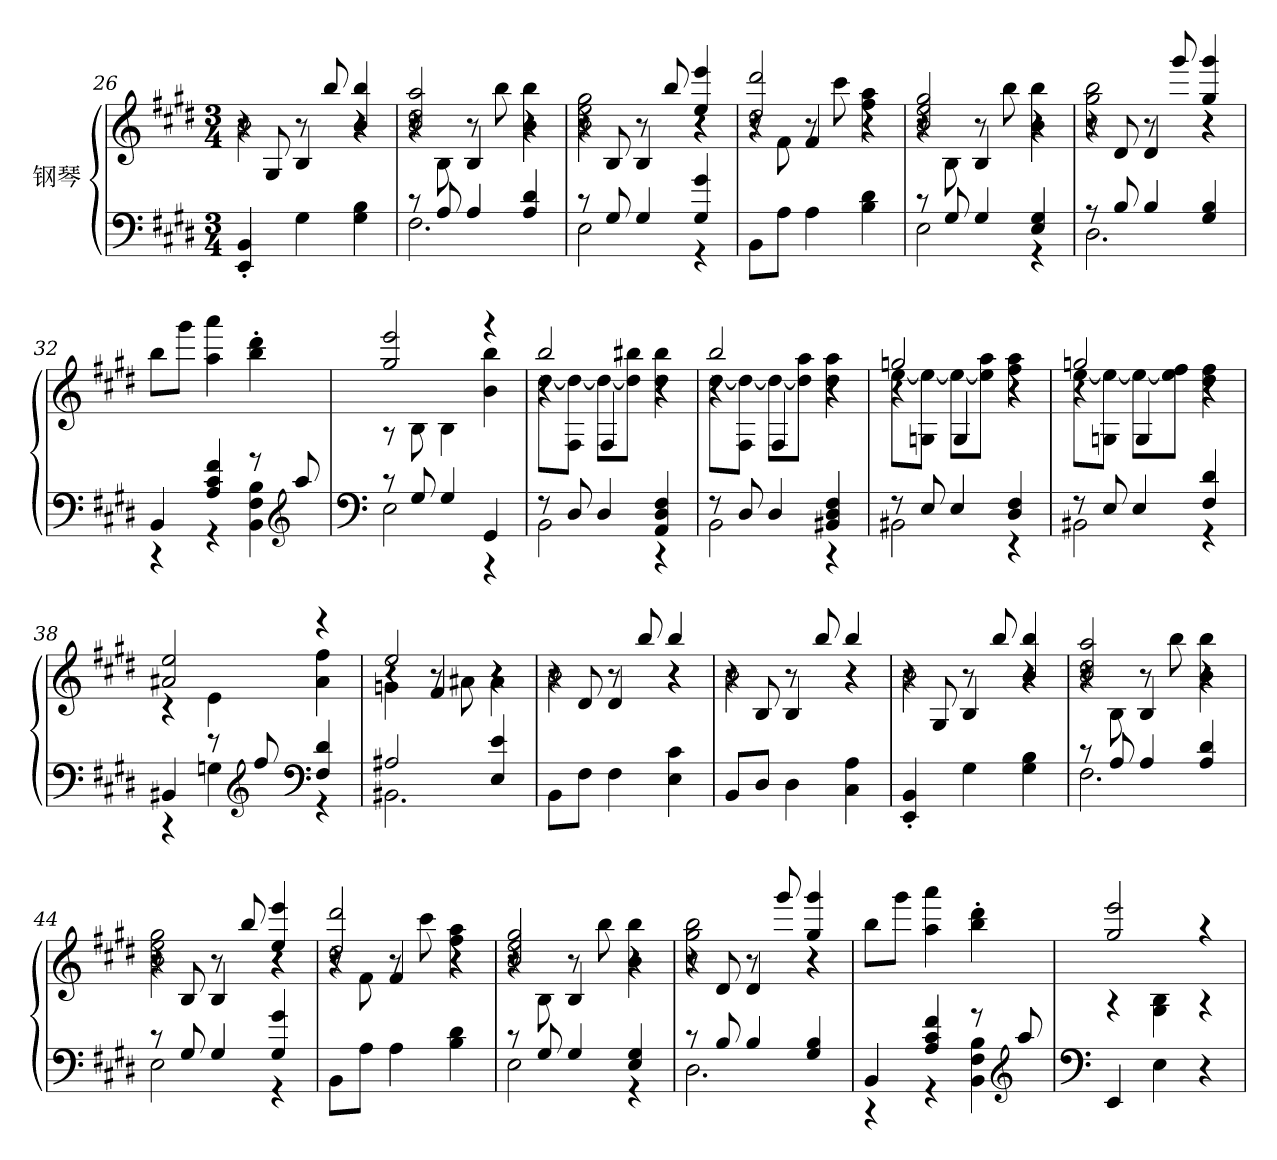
**kern	**kern
*part1	*part1
*staff2	*staff1
*I"钢琴	*
*clefF4	*clefG2
*k[f#c#g#d#]	*k[f#c#g#d#]
*M3/4	*M3/4
*MM120	*MM120
=26	=26
*	*^
*	*	*^
4EE/' 4BB/'	8r	2b\	4r
.	8G#/	.	.
4G#\	8r	.	4B/
*	*MM117	*	*
.	8bb/	.	.
4G#\ 4B\	4b/ 4bb/	4r	4r
!!LO:LB:g=z	!!	!!
=27	=27	=27	=27
*	*MM120	*	*
*^	*	*	*
8r	2.F#\	2b/ 2dd#/ 2aa/	8r	4r
8A/	.	.	8B\	.
4A/	.	.	8r	4B/
*	*	*MM117	*	*
.	.	.	8bb\	.
4A/ 4d#/	.	4r	4b\ 4bb\	4r
=28	=28	=28	=28	=28
*	*	*MM120	*	*
8r	2E\	8r	2b\ 2ee\ 2gg#\	4r
8G#/	.	8B/	.	.
4G#/	.	8r	.	4B/
*	*	*MM117	*	*
.	.	8bb/	.	.
4G#/ 4g#/	4r	4ee/ 4eee/	4r	4r
*v	*v	*	*	*
=29	=29	=29	=29
*	*MM120	*	*
8BB\L	2dd#/ 2ddd#/	8r	4r
8A\J	.	8f#\	.
4A\	.	8r	4f#/
*	*MM117	*	*
.	.	8ccc#\	.
4B\ 4d#\	4r	4ff#\ 4aa\	4r
=30	=30	=30	=30
*	*MM120	*	*
*^	*	*	*
8r	2E\	2b/ 2ee/ 2gg#/	8r	4r
8G#/	.	.	8B\	.
4G#/	.	.	8r	4B/
*	*	*MM117	*	*
.	.	.	8bb\	.
4E/ 4G#/	4r	4r	4b\ 4bb\	4r
=31	=31	=31	=31	=31
*	*	*MM120	*	*
8r	2.D#\	8r	2gg#\ 2bb\	4r
8B/	.	8d#/	.	.
4B/	.	8r	.	4d#/
*	*	*MM117	*	*
.	.	8ggg#/	.	.
4G#/ 4B/	.	4gg#/ 4ggg#/	4r	4r
*	*	*v	*v	*v
!!LO:PB:g=z
=32	=32	=32
4BB/	4r	8bb\L
.	.	8ggg#\J
4A/ 4c#/ 4f#/	4r	4aa\ 4aaa\
8r	4BB\ 4F#\ 4B\	4bb\' 4ddd#\'
*clefG2	*	*
8aa/	.	.
=33	=33	=33
*clefF4	*	*
*	*	*^
8r	2E\	2gg#/ 2eee/	8r
8G#/	.	.	8B\
4G#/	.	.	4B\
4GG#/	4r	4r	4b\ 4bb\
*	*	*v	*v
=34	=34	=34
*	*	*MM116
*	*	*^
*	*	*	*^
8r	2BB\	2bb/	[8dd#\L	4r
8D#/	.	.	8F#\ 8dd#\_J	.
4D#/	.	.	8dd#\L_	4F#/
.	.	.	8dd#\] 8bb#X\J	.
4AA/ 4D#/ 4F#/	4r	4r	4dd#\ 4bb#\	4r
=35	=35	=35	=35	=35
8r	2BB\	2bb/	[8dd#\L	4r
8D#/	.	.	8F#\ 8dd#\_J	.
4D#/	.	.	8dd#\L_	4F#/
.	.	.	8dd#\] 8aa\J	.
4BB#X/ 4D#/ 4F#/	4r	4r	4dd#\ 4aa\	4r
=36	=36	=36	=36	=36
8r	2BB#X\	2ggn/	[8ee\L	4r
8E/	.	.	8Gn\ 8ee\_J	.
4E/	.	.	8ee\L_	4G/
.	.	.	8ee\] 8aa\J	.
4D#/ 4F#/	4r	4r	4ff#\ 4aa\	4r
!!LO:LB:g=z	!!	!!
=37	=37	=37	=37	=37
8r	2BB#X\	2ggn/	[8ee\L	4r
8E/	.	.	8Gn\ 8ee\_J	.
4E/	.	.	8ee\L_	4G/
.	.	.	8ee\] 8ff#\J	.
4F#/ 4d#/	4r	4r	4dd#\ 4ff#\	4r
*	*	*	*v	*v
=38	=38	=38	=38
4BB#X/	4r	2a#X/ 2ee/	4r
8r	4Gn\	.	4e\
*clefG2	*	*	*
8ff#/	.	.	.
*clefF4	*	*	*
4F#/ 4d#/	4r	4r	4a#\ 4ff#\
=39	=39	=39	=39
*	*	*	*^
2A#X/	2.BB#X\	2ee/	4gn\	4r
.	.	.	8r	4f#/
.	.	.	8a#X\	.
4E/ 4e/	.	4r	4a#\	4r
*v	*v	*	*	*
=40	=40	=40	=40
*	*MM116	*	*
8BB\L	8r	2b\	4r
8F#\J	8d#/	.	.
4F#\	8r	.	4d#/
*	*MM112	*	*
.	8bb/	.	.
4E\ 4c#\	4bb/	4r	4r
=41	=41	=41	=41
*	*MM116	*	*
8BB/L	8r	2b\	4r
8D#/J	8B/	.	.
4D#\	8r	.	4B/
*	*MM112	*	*
.	8bb/	.	.
4C#\ 4A\	4bb/	4r	4r
!!LO:LB:g=z	!!	!!
=42	=42	=42	=42
*	*MM120	*	*
4EE/' 4BB/'	8r	2b\	4r
.	8G#/	.	.
4G#\	8r	.	4B/
*	*MM117	*	*
.	8bb/	.	.
4G#\ 4B\	4b/ 4bb/	4r	4r
=43	=43	=43	=43
*	*MM120	*	*
*^	*	*	*
8r	2.F#\	2b/ 2dd#/ 2aa/	8r	4r
8A/	.	.	8B\	.
4A/	.	.	8r	4B/
*	*	*MM117	*	*
.	.	.	8bb\	.
4A/ 4d#/	.	4r	4b\ 4bb\	4r
=44	=44	=44	=44	=44
*	*	*MM120	*	*
8r	2E\	8r	2b\ 2ee\ 2gg#\	4r
8G#/	.	8B/	.	.
4G#/	.	8r	.	4B/
*	*	*MM117	*	*
.	.	8bb/	.	.
4G#/ 4g#/	4r	4ee/ 4eee/	4r	4r
*v	*v	*	*	*
=45	=45	=45	=45
*	*MM120	*	*
8BB\L	2dd#/ 2ddd#/	8r	4r
8A\J	.	8f#\	.
4A\	.	8r	4f#/
*	*MM117	*	*
.	.	8ccc#\	.
4B\ 4d#\	4r	4ff#\ 4aa\	4r
=46	=46	=46	=46
*	*MM120	*	*
*^	*	*	*
8r	2E\	2b/ 2ee/ 2gg#/	8r	4r
8G#/	.	.	8B\	.
4G#/	.	.	8r	4B/
*	*	*MM117	*	*
.	.	.	8bb\	.
4E/ 4G#/	4r	4r	4b\ 4bb\	4r
!!LO:LB:g=z	!!	!!
=47	=47	=47	=47	=47
*	*	*MM120	*	*
8r	2.D#\	8r	2gg#\ 2bb\	4r
8B/	.	8d#/	.	.
4B/	.	8r	.	4d#/
*	*	*MM117	*	*
.	.	8ggg#/	.	.
4G#/ 4B/	.	4gg#/ 4ggg#/	4r	4r
*	*	*v	*v	*v
=48	=48	=48
4BB/	4r	8bb\L
.	.	8ggg#\J
4A/ 4c#/ 4f#/	4r	4aa\ 4aaa\
8r	4BB\ 4F#\ 4B\	4bb\' 4ddd#\'
*clefG2	*	*
8aa/	.	.
*v	*v	*
=49	=49
*clefF4	*
*	*^
4EE/	2gg#/ 2eee/	4r
*	*MM57	*
4E\	.	4G#\ 4B\
4r	4r	4r
*	*v	*v
=	=
*-	*-
